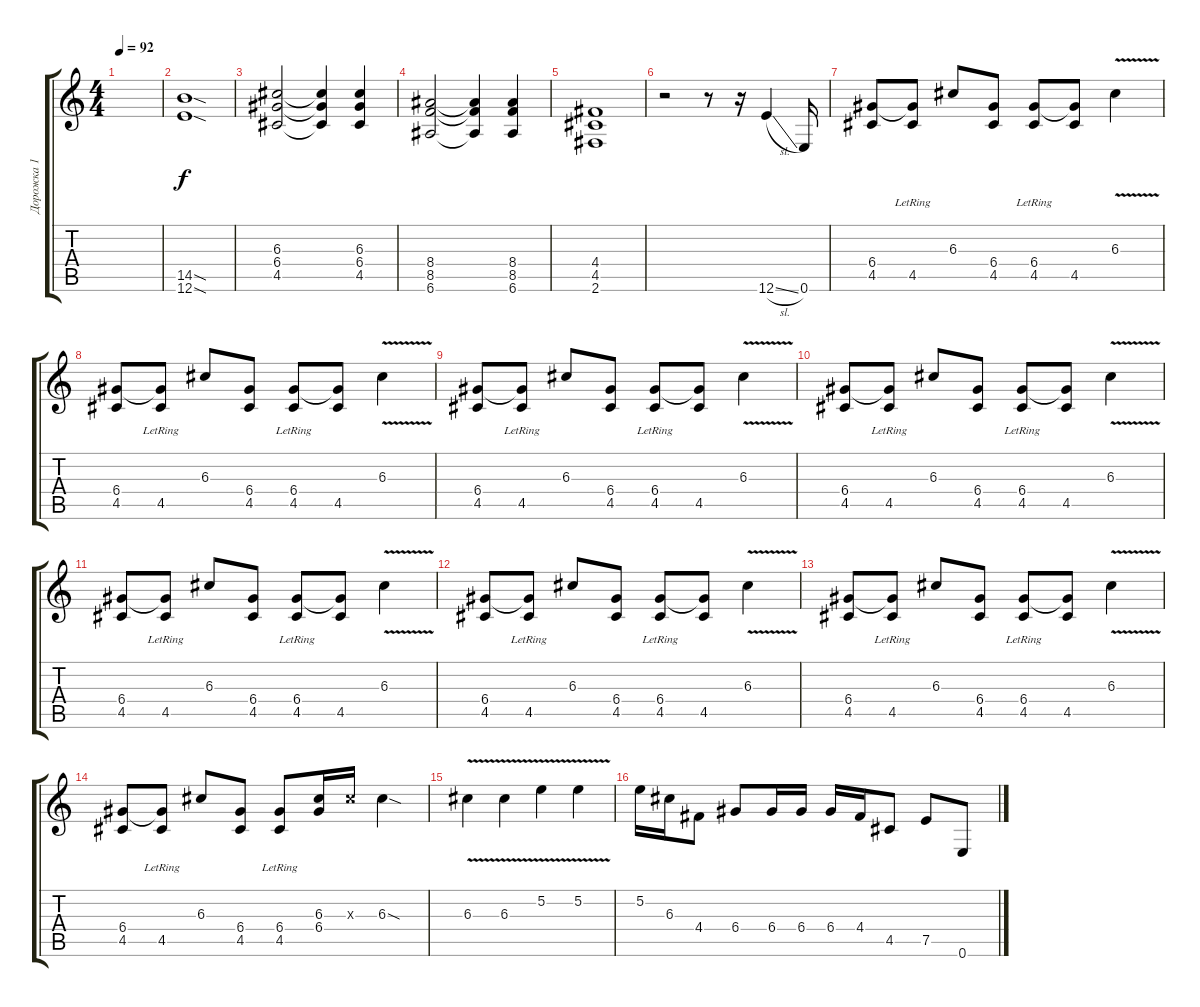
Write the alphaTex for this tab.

\track ("Дорожка 1" "Дорожка 1") {instrument overdrivenguitar}
\staff {score tabs}
\tuning (E4 B3 G3 D3 A2 E2) {hide}
\ts (4 4)
\tempo 92
\clef g2
\ks c
|
(14.5{sod} 12.6{sod}).1 |
(6.3 6.4 4.5).2 (6.3{t} 6.4{t} 4.5{t}).4 (6.3 6.4 4.5).4 |
(8.4 8.5 6.6).2 (8.4{t} 8.5{t} 6.6{t}).4 (8.4 8.5 6.6).4 |
(4.4 4.5 2.6).1 |
r.2 r.8 r.16 12.6{sl}.4 0.6.16 |
(6.4 4.5).8 (6.4{t} 4.5{lr}).8 6.3.8 (6.4 4.5).8 (6.4{lr} 4.5{lr}).8 (6.4{t} 4.5).8 6.3{v}.4 |
(6.4 4.5).8 (6.4{t} 4.5{lr}).8 6.3.8 (6.4 4.5).8 (6.4{lr} 4.5{lr}).8 (6.4{t} 4.5).8 6.3{v}.4 |
(6.4 4.5).8 (6.4{t} 4.5{lr}).8 6.3.8 (6.4 4.5).8 (6.4{lr} 4.5{lr}).8 (6.4{t} 4.5).8 6.3{v}.4 |
(6.4 4.5).8 (6.4{t} 4.5{lr}).8 6.3.8 (6.4 4.5).8 (6.4{lr} 4.5{lr}).8 (6.4{t} 4.5).8 6.3{v}.4 |
(6.4 4.5).8 (6.4{t} 4.5{lr}).8 6.3.8 (6.4 4.5).8 (6.4{lr} 4.5{lr}).8 (6.4{t} 4.5).8 6.3{v}.4 |
(6.4 4.5).8 (6.4{t} 4.5{lr}).8 6.3.8 (6.4 4.5).8 (6.4{lr} 4.5{lr}).8 (6.4{t} 4.5).8 6.3{v}.4 |
(6.4 4.5).8 (6.4{t} 4.5{lr}).8 6.3.8 (6.4 4.5).8 (6.4{lr} 4.5{lr}).8 (6.4{t} 4.5).8 6.3{v}.4 |
(6.4 4.5).8 (6.4{t} 4.5{lr}).8 6.3.8 (6.4 4.5).8 (6.4{lr} 4.5{lr}).8 (6.3 6.4).16 6.3{x}.16 6.3{sod}.4 |
6.3{v}.4 6.3{v}.4 5.2{v}.4 5.2{v}.4 |
5.2.16 6.3.16 4.4.8 6.4.8 6.4.16 6.4.16 6.4.16 4.4.16 4.5.8 7.5.8 0.6.8
